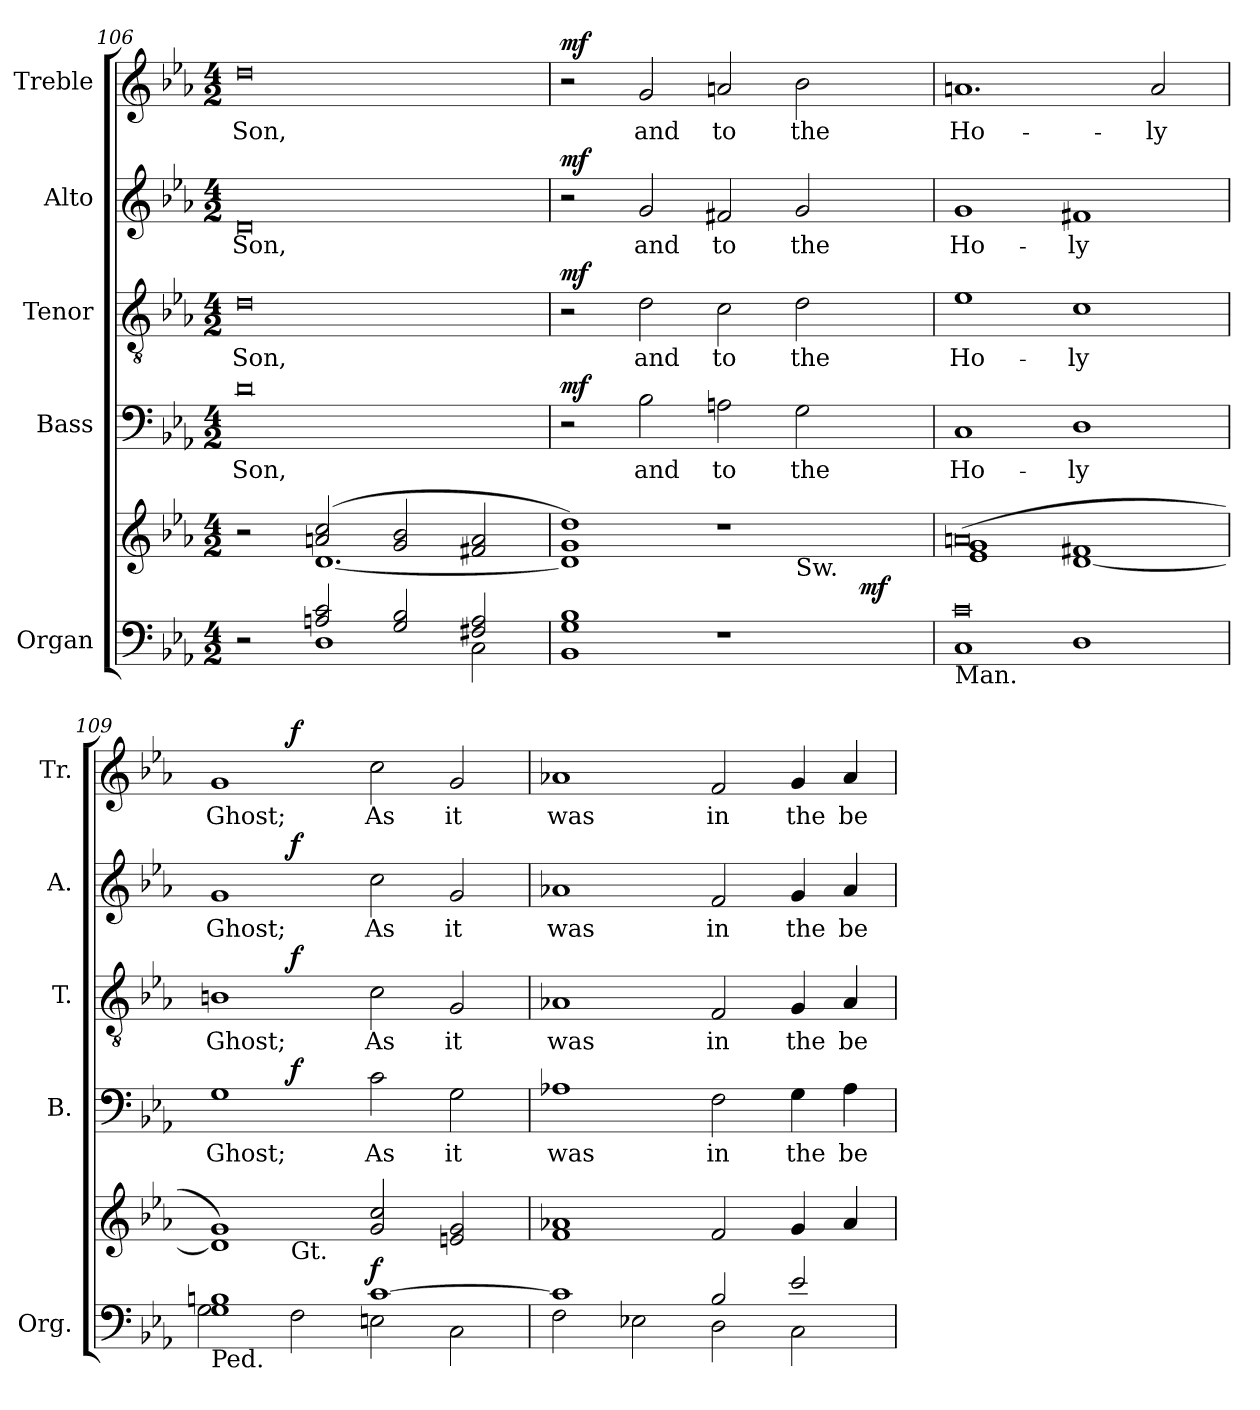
**kern	**kern	**dynam	**kern	**text	**dynam	**kern	**text	**dynam	**kern	**text	**dynam	**kern	**text	**dynam
*part5	*part5	*part5	*part4	*part4	*part4	*part3	*part3	*part3	*part2	*part2	*part2	*part1	*part1	*part1
*staff6	*staff5	*staff5/6	*staff4	*staff4	*staff4	*staff3	*staff3	*staff3	*staff2	*staff2	*staff2	*staff1	*staff1	*staff1
*I"Organ	*	*	*I"Bass	*	*	*I"Tenor	*	*	*I"Alto	*	*	*I"Treble	*	*
*I'Org.	*	*	*I'B.	*	*	*I'T.	*	*	*I'A.	*	*	*I'Tr.	*	*
!!LO:PB:g=z
*clefF4	*clefG2	*	*clefF4	*	*	*clefGv2	*	*	*clefG2	*	*	*clefG2	*	*
*	*	*	*	*	*	*ITrd7c12	*	*	*	*	*	*	*	*
*k[b-e-a-]	*k[b-e-a-]	*	*k[b-e-a-]	*	*	*k[b-e-a-]	*	*	*k[b-e-a-]	*	*	*k[b-e-a-]	*	*
*E-:	*E-:	*	*E-:	*	*	*E-:	*	*	*E-:	*	*	*E-:	*	*
*M4/2	*M4/2	*	*M4/2	*	*	*M4/2	*	*	*M4/2	*	*	*M4/2	*	*
=106	=106	=106	=106	=106	=106	=106	=106	=106	=106	=106	=106	=106	=106	=106
*^	*^	*	*	*	*	*	*	*	*	*	*	*	*	*
!	!	!	!	!	!	!LO:LY:b:color=#000000	!	!	!	!	!	!	!	!	!	!
!	!	!	!	!	!	!	!	!	!LO:LY:b:color=#000000	!	!	!	!	!	!	!
!	!	!	!	!	!	!	!	!	!	!	!	!LO:LY:b:color=#000000	!	!	!	!
!	!	!	!	!	!	!	!	!	!	!	!	!	!	!	!LO:LY:b:color=#000000	!
2r	2ryy	2r	2ryy	.	0di	Son,	.	0Di	Son,	.	0di	Son,	.	0ddi	Son,	.
2Ani/ 2ci	1Di	(2ani/ 2cci	[1.di	.	.	.	.	.	.	.	.	.	.	.	.	.
2Gi/ 2B-i	.	2gi/ 2b-i	.	.	.	.	.	.	.	.	.	.	.	.	.	.
2F#Xi/ 2Ai	2Ci\	2f#Xi/ 2ai	.	.	.	.	.	.	.	.	.	.	.	.	.	.
=107	=107	=107	=107	=107	=107	=107	=107	=107	=107	=107	=107	=107	=107	=107	=107	=107
*	*^	*	*^	*	*	*	*	*	*	*	*	*	*	*	*	*
1Gi 1B-i	1BB-i	1ryy	1gi 1ddi)	1di]	1.ryy	.	2r	.	mf	2r	.	mf	2r	.	mf	2r	.	mf
!	!	!	!	!	!	!	!	!LO:LY:b:color=#000000	!	!	!	!	!	!	!	!	!	!
!	!	!	!	!	!	!	!	!	!	!	!LO:LY:b:color=#000000	!	!	!	!	!	!	!
!	!	!	!	!	!	!	!	!	!	!	!	!	!	!LO:LY:b:color=#000000	!	!	!	!
!	!	!	!	!	!	!	!	!	!	!	!	!	!	!	!	!	!LO:LY:b:color=#000000	!
.	.	.	.	.	.	.	2B-i\	and	.	2Di\	and	.	2gi/	and	.	2gi/	and	.
!	!	!	!	!	!	!	!	!LO:LY:b:color=#000000	!	!	!	!	!	!	!	!	!	!
!	!	!	!	!	!	!	!	!	!	!	!LO:LY:b:color=#000000	!	!	!	!	!	!	!
!	!	!	!	!	!	!	!	!	!	!	!	!	!	!LO:LY:b:color=#000000	!	!	!	!
!	!	!	!	!	!	!	!	!	!	!	!	!	!	!	!	!	!LO:LY:b:color=#000000	!
1r	1ryy	2ryy	1r	1ryy	.	.	2Ani\	to	.	2Ci\	to	.	2f#Xi/	to	.	2ani/	to	.
!	!	!	!	!	!	!	!	!LO:LY:b:color=#000000	!	!	!	!	!	!	!	!	!	!
!	!	!	!	!	!	!	!	!	!	!	!LO:LY:b:color=#000000	!	!	!	!	!	!	!
!	!	!	!	!	!	!	!	!	!	!	!	!	!	!LO:LY:b:color=#000000	!	!	!	!
!	!	!	!	!	!LO:TX:b:t=Sw.	!	!	!	!	!	!	!	!	!	!	!	!	!
!	!	!	!	!	!	!	!	!	!	!	!	!	!	!	!	!	!LO:LY:b:color=#000000	!
.	.	4ryy	.	.	2ryy	.	2Gi\	the	.	2Di\	the	.	2gi/	the	.	2b-i\	the	.
.	.	64..ryy	.	.	.	.	.	.	.	.	.	.	.	.	.	.	.	.
.	.	8ryy	.	.	.	mf	.	.	.	.	.	.	.	.	.	.	.	.
.	.	16ryy	.	.	.	.	.	.	.	.	.	.	.	.	.	.	.	.
.	.	32ryy	.	.	.	.	.	.	.	.	.	.	.	.	.	.	.	.
.	.	256ryy	.	.	.	.	.	.	.	.	.	.	.	.	.	.	.	.
*	*v	*v	*	*	*	*	*	*	*	*	*	*	*	*	*	*	*	*
*	*	*	*v	*v	*	*	*	*	*	*	*	*	*	*	*	*	*
=108	=108	=108	=108	=108	=108	=108	=108	=108	=108	=108	=108	=108	=108	=108	=108	=108
*	*^	*	*^	*	*	*	*	*	*	*	*	*	*	*	*	*
!	!	!	!	!	!	!	!	!LO:LY:b:color=#000000	!	!	!	!	!	!	!	!	!	!
*	*v	*v	*	*	*	*	*	*	*	*	*	*	*	*	*	*	*	*
*	*	*	*v	*v	*	*	*	*	*	*	*	*	*	*	*	*	*
*	*^	*	*^	*	*	*	*	*	*	*	*	*	*	*	*	*
!	!	!	!	!	!	!	!	!	!	!	!LO:LY:b:color=#000000	!	!	!	!	!	!	!
*	*v	*v	*	*	*	*	*	*	*	*	*	*	*	*	*	*	*	*
*	*	*	*v	*v	*	*	*	*	*	*	*	*	*	*	*	*	*
*	*^	*	*^	*	*	*	*	*	*	*	*	*	*	*	*	*
!	!	!	!	!	!	!	!	!	!	!	!	!	!	!LO:LY:b:color=#000000	!	!	!	!
*	*v	*v	*	*	*	*	*	*	*	*	*	*	*	*	*	*	*	*
*	*	*	*v	*v	*	*	*	*	*	*	*	*	*	*	*	*	*
*	*^	*	*^	*	*	*	*	*	*	*	*	*	*	*	*	*
!LO:TX:b:t=Man.	!	!	!	!	!	!	!	!	!	!	!	!	!	!	!	!	!	!
!	!	!	!	!	!	!	!	!	!	!	!	!	!	!	!	!	!LO:LY:b:color=#000000	!
*	*v	*v	*	*	*	*	*	*	*	*	*	*	*	*	*	*	*	*
*	*	*	*v	*v	*	*	*	*	*	*	*	*	*	*	*	*	*
0ci	1Ci	(0ani	1e-i 1gi	.	1Ci	Ho-	.	1E-i	Ho-	.	1gi	Ho-	.	1.ani	Ho-	.
!	!	!	!	!	!	!LO:LY:b:color=#000000	!	!	!	!	!	!	!	!	!	!
!	!	!	!	!	!	!	!	!	!LO:LY:b:color=#000000	!	!	!	!	!	!	!
!	!	!	!	!	!	!	!	!	!	!	!	!LO:LY:b:color=#000000	!	!	!	!
.	1Di	.	[1di 1f#Xi	.	1Di	-ly	.	1Ci	-ly	.	1f#Xi	-ly	.	.	.	.
!	!	!	!	!	!	!	!	!	!	!	!	!	!	!	!LO:LY:b:color=#000000	!
.	.	.	.	.	.	.	.	.	.	.	.	.	.	2ai/	-ly	.
=109	=109	=109	=109	=109	=109	=109	=109	=109	=109	=109	=109	=109	=109	=109	=109	=109
!	!	!	!	!	!	!LO:LY:b:color=#000000	!	!	!	!	!	!	!	!	!	!
!	!	!	!	!	!	!	!	!	!LO:LY:b:color=#000000	!	!	!	!	!	!	!
!	!	!	!	!	!	!	!	!	!	!	!	!LO:LY:b:color=#000000	!	!	!	!
!LO:TX:b:t=Ped.	!	!	!	!	!	!	!	!	!	!	!	!	!	!	!	!
!	!	!	!	!	!	!	!	!	!	!	!	!	!	!	!LO:LY:b:color=#000000	!
*	*	*	*^	*	*^	*	*	*^	*	*	*^	*	*	*^	*	*
1Gi 1Bni	2Gi\	1gi)	1di]	2ryy	.	1Gi	2ryy	Ghost;	.	1BBni	2ryy	Ghost;	.	1gi	2ryy	Ghost;	.	1gi	2ryy	Ghost;	.
!	!	!	!	!LO:TX:b:t=Gt.	!	!	!	!	!	!	!	!	!	!	!	!	!	!	!	!	!
.	2Fi\	.	.	1.ryy	.	.	1.ryy	.	f	.	1.ryy	.	f	.	1.ryy	.	f	.	1.ryy	.	f
!	!	!	!	!	!	!	!	!LO:LY:b:color=#000000	!	!	!	!	!	!	!	!	!	!	!	!	!
!	!	!	!	!	!	!	!	!	!	!	!	!LO:LY:b:color=#000000	!	!	!	!	!	!	!	!	!
!	!	!	!	!	!	!	!	!	!	!	!	!	!	!	!	!LO:LY:b:color=#000000	!	!	!	!	!
!	!	!	!	!	!	!	!	!	!	!	!	!	!	!	!	!	!	!	!	!LO:LY:b:color=#000000	!
[1ci	2Eni\	2gi/ 2cci	1ryy	.	f	2ci\	.	As	.	2Ci\	.	As	.	2cci\	.	As	.	2cci\	.	As	.
!	!	!	!	!	!	!	!	!LO:LY:b:color=#000000	!	!	!	!	!	!	!	!	!	!	!	!	!
!	!	!	!	!	!	!	!	!	!	!	!	!LO:LY:b:color=#000000	!	!	!	!	!	!	!	!	!
!	!	!	!	!	!	!	!	!	!	!	!	!	!	!	!	!LO:LY:b:color=#000000	!	!	!	!	!
!	!	!	!	!	!	!	!	!	!	!	!	!	!	!	!	!	!	!	!	!LO:LY:b:color=#000000	!
.	2Ci\	2eni/ 2gi	.	.	.	2Gi\	.	it	.	2GGi/	.	it	.	2gi/	.	it	.	2gi/	.	it	.
*	*	*v	*v	*v	*	*	*	*	*	*v	*v	*	*	*v	*v	*	*	*v	*v	*	*
*	*	*	*	*v	*v	*	*	*	*	*	*	*	*	*	*	*
=110	=110	=110	=110	=110	=110	=110	=110	=110	=110	=110	=110	=110	=110	=110	=110
*	*	*^	*	*^	*	*	*^	*	*	*^	*	*	*^	*	*
*	*	*	*^	*	*	*	*	*	*	*	*	*	*	*	*	*	*	*	*	*
!	!	!	!	!	!	!	!	!LO:LY:b:color=#000000	!	!	!	!	!	!	!	!	!	!	!	!	!
*	*	*v	*v	*v	*	*	*	*	*	*v	*v	*	*	*v	*v	*	*	*v	*v	*	*
*	*	*	*	*v	*v	*	*	*	*	*	*	*	*	*	*	*
*	*	*^	*	*^	*	*	*^	*	*	*^	*	*	*^	*	*
*	*	*	*^	*	*	*	*	*	*	*	*	*	*	*	*	*	*	*	*	*
!	!	!	!	!	!	!	!	!	!	!	!	!LO:LY:b:color=#000000	!	!	!	!	!	!	!	!	!
*	*	*v	*v	*v	*	*	*	*	*	*v	*v	*	*	*v	*v	*	*	*v	*v	*	*
*	*	*	*	*v	*v	*	*	*	*	*	*	*	*	*	*	*
*	*	*^	*	*^	*	*	*^	*	*	*^	*	*	*^	*	*
*	*	*	*^	*	*	*	*	*	*	*	*	*	*	*	*	*	*	*	*	*
!	!	!	!	!	!	!	!	!	!	!	!	!	!	!	!	!LO:LY:b:color=#000000	!	!	!	!	!
*	*	*v	*v	*v	*	*	*	*	*	*v	*v	*	*	*v	*v	*	*	*v	*v	*	*
*	*	*	*	*v	*v	*	*	*	*	*	*	*	*	*	*	*
*	*	*^	*	*^	*	*	*^	*	*	*^	*	*	*^	*	*
*	*	*	*^	*	*	*	*	*	*	*	*	*	*	*	*	*	*	*	*	*
!	!	!	!	!	!	!	!	!	!	!	!	!	!	!	!	!	!	!	!	!LO:LY:b:color=#000000	!
*	*	*v	*v	*v	*	*	*	*	*	*v	*v	*	*	*v	*v	*	*	*v	*v	*	*
*	*	*	*	*v	*v	*	*	*	*	*	*	*	*	*	*	*
1ci]	2Fi\	1fi 1a-Xi	.	1A-Xi	was	.	1AA-Xi	was	.	1a-Xi	was	.	1a-Xi	was	.
.	2E-Xi\	.	.	.	.	.	.	.	.	.	.	.	.	.	.
!	!	!	!	!	!LO:LY:b:color=#000000	!	!	!	!	!	!	!	!	!	!
!	!	!	!	!	!	!	!	!LO:LY:b:color=#000000	!	!	!	!	!	!	!
!	!	!	!	!	!	!	!	!	!	!	!LO:LY:b:color=#000000	!	!	!	!
!	!	!	!	!	!	!	!	!	!	!	!	!	!	!LO:LY:b:color=#000000	!
2B-i/	2Di\	2fi/	.	2Fi\	in	.	2FFi/	in	.	2fi/	in	.	2fi/	in	.
!	!	!	!	!	!LO:LY:b:color=#000000	!	!	!	!	!	!	!	!	!	!
!	!	!	!	!	!	!	!	!LO:LY:b:color=#000000	!	!	!	!	!	!	!
!	!	!	!	!	!	!	!	!	!	!	!LO:LY:b:color=#000000	!	!	!	!
!	!	!	!	!	!	!	!	!	!	!	!	!	!	!LO:LY:b:color=#000000	!
2e-i/	2Ci\	4gi/	.	4Gi\	the	.	4GGi/	the	.	4gi/	the	.	4gi/	the	.
!	!	!	!	!	!LO:LY:b:color=#000000	!	!	!	!	!	!	!	!	!	!
!	!	!	!	!	!	!	!	!LO:LY:b:color=#000000	!	!	!	!	!	!	!
!	!	!	!	!	!	!	!	!	!	!	!LO:LY:b:color=#000000	!	!	!	!
!	!	!	!	!	!	!	!	!	!	!	!	!	!	!LO:LY:b:color=#000000	!
.	.	4a-i/	.	4A-i\	be-	.	4AA-i/	be-	.	4a-i/	be-	.	4a-i/	be-	.
*v	*v	*	*	*	*	*	*	*	*	*	*	*	*	*	*
=	=	=	=	=	=	=	=	=	=	=	=	=	=	=
*-	*-	*-	*-	*-	*-	*-	*-	*-	*-	*-	*-	*-	*-	*-
